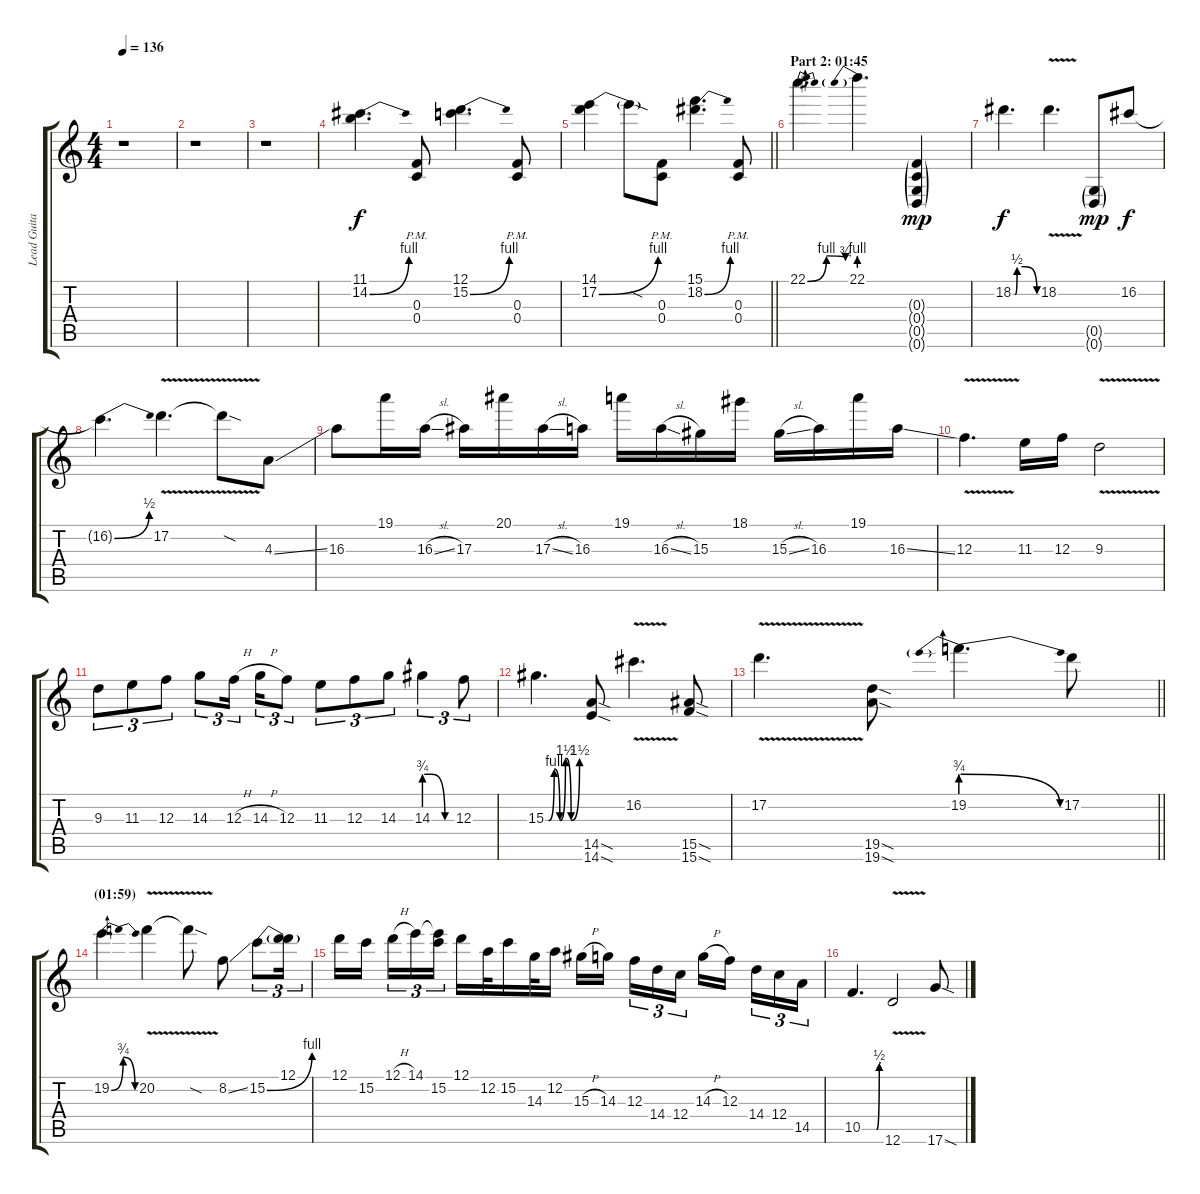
\track ("Lead Guitar (Distortion)" "Lead Guita") {instrument overdrivenguitar}
\staff {score tabs}
\tuning (D4 A3 F3 C3 G2 D2) {hide}
\ts (4 4)
\tempo 136
\clef g2
\ks c
r.1{dy f} |
r.1 |
r.1 |
(11.1 14.2{be (bend 0 0 60 4)}).4{d} (0.3{pm} 0.4{pm}).8 (12.1 15.2{be (bend 0 0 60 4)}).4{d} (0.3{pm} 0.4{pm}).8 |
\barLineRight lightlight
(14.1 17.2{be (bend 0 0 60 4)}).4 17.2{sod t}.8 (0.3{pm} 0.4{pm}).8 (15.1 18.2{be (bend 0 0 60 4)}).4{d} (0.3{pm} 0.4{pm}).8 |
\section ("" "Part 2: 01:45")
22.1{be (bendrelease 0 0 10 4 30 4 60 3)}.4{d} 22.1{be (prebend 0 4 60 4)}.4{d} (0.3{g} 0.4{g} 0.5{g} 0.6{g}).4{dy mp} |
18.2{be (custom 0 0 5 0 10 2 30 2 60 0)}.4{d dy f} 18.2{v}.4{d} (0.5{g} 0.6{g}).8{dy mp} 16.2.8{dy f} |
16.2{be (bend 0 0 60 2) t}.4{d} 17.2{v}.4{d} 17.2{sod t}.8 4.3{ss}.8 |
16.3.8 19.1.16 16.3{sl}.16 17.3.16 20.1.16 17.3{sl}.16 16.3.16 19.1.16 16.3{sl}.16 15.3.16 18.1.16 15.3{sl}.16 16.3.16 19.1.16 16.3{ss}.16 |
12.3{v}.4{d} 11.3.16 12.3.16 9.3{v}.2 |
9.3.8{tu (3 2)} 11.3.8{tu (3 2)} 12.3.8{tu (3 2)} 14.3.8{tu (3 2)} 12.3{h}.16{tu (3 2) beam splitsecondary} 14.3{h}.16{tu (3 2)} 12.3.8{tu (3 2)} 11.3.8{tu (3 2)} 12.3.8{tu (3 2)} 14.3.8{tu (3 2)} 14.3{be (custom 0 3 15 3 45 0 60 0)}.4{tu (3 2)} 12.3.8{tu (3 2)} |
15.3{be (custom 0 0 5 0 15 4 25 0 35 6 45 0 60 6)}.4{d} (14.5{sod} 14.6{sod}).8 16.2{v}.4{d} (15.5{sod} 15.6{sod}).8 |
\barLineRight lightlight
17.2{v}.4{d} (19.5{sod} 19.6{sod}).8 19.2{be (prebendrelease 0 3 60 0)}.4{d} 17.2.8 |
\section ("" "(01:59)")
19.2{be (bendrelease 0 0 5 3 15 3 60 0)}.4{d} 20.2{v}.4 20.2{sod t}.8 8.2{ss}.8 15.2{be (bend 0 0 60 4)}.8{tu (3 2)} (12.1 15.2{t}).16{tu (3 2)} |
12.1.16 15.2.16{beam splitsecondary} 12.1{h}.16{tu (3 2)} 14.1.16{tu (3 2)} (14.1{t} 15.2).16{tu (3 2)} 12.1.16 12.2.32 15.2.16 14.3.32 12.2.16 15.3{h}.16 14.3.16{beam splitsecondary} 12.3.16{tu (3 2)} 14.4.16{tu (3 2)} 12.4.16{tu (3 2)} 14.3{h}.16 12.3.16{beam splitsecondary} 14.4.16{tu (3 2)} 12.4.16{tu (3 2)} 14.5.16{tu (3 2)} |
10.5{be (custom 0 0 46 0 55 2 60 2)}.4{d} 12.6{v}.2 17.6{sod}.8
